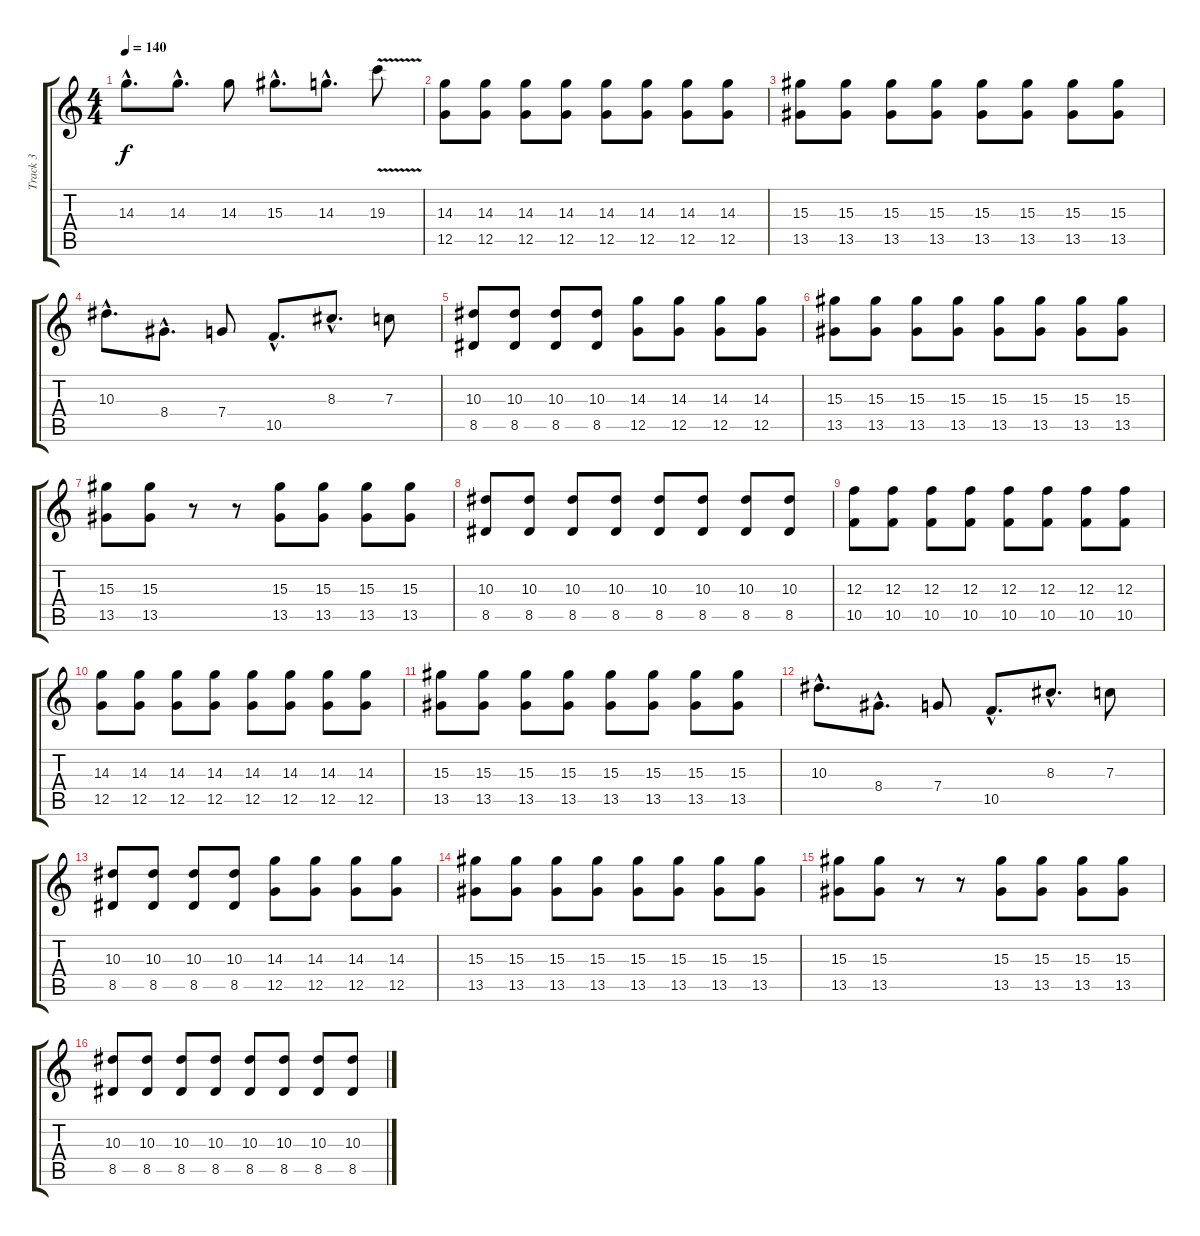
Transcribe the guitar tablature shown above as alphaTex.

\track ("Track 3" "Track 3") {instrument distortionguitar}
\staff {score tabs}
\tuning (D4 A3 F3 C3 G2 C2) {hide}
\ts (4 4)
\tempo 140
\clef g2
\ks c
14.3{hac}.8{d dy f} 14.3{hac}.8{d} 14.3.8 15.3{hac}.8{d} 14.3{hac}.8{d} 19.3{v}.8 |
(14.3 12.5).8 (14.3 12.5).8 (14.3 12.5).8 (14.3 12.5).8 (14.3 12.5).8 (14.3 12.5).8 (14.3 12.5).8 (14.3 12.5).8 |
(15.3 13.5).8 (15.3 13.5).8 (15.3 13.5).8 (15.3 13.5).8 (15.3 13.5).8 (15.3 13.5).8 (15.3 13.5).8 (15.3 13.5).8 |
10.3{hac}.8{d} 8.4{hac}.8{d} 7.4.8 10.5{hac}.8{d} 8.3{hac}.8{d} 7.3.8 |
(10.3 8.5).8 (10.3 8.5).8 (10.3 8.5).8 (10.3 8.5).8 (14.3 12.5).8 (14.3 12.5).8 (14.3 12.5).8 (14.3 12.5).8 |
(15.3 13.5).8 (15.3 13.5).8 (15.3 13.5).8 (15.3 13.5).8 (15.3 13.5).8 (15.3 13.5).8 (15.3 13.5).8 (15.3 13.5).8 |
(15.3 13.5).8 (15.3 13.5).8 r.8 r.8 (15.3 13.5).8 (15.3 13.5).8 (15.3 13.5).8 (15.3 13.5).8 |
(10.3 8.5).8 (10.3 8.5).8 (10.3 8.5).8 (10.3 8.5).8 (10.3 8.5).8 (10.3 8.5).8 (10.3 8.5).8 (10.3 8.5).8 |
(12.3 10.5).8 (12.3 10.5).8 (12.3 10.5).8 (12.3 10.5).8 (12.3 10.5).8 (12.3 10.5).8 (12.3 10.5).8 (12.3 10.5).8 |
(14.3 12.5).8 (14.3 12.5).8 (14.3 12.5).8 (14.3 12.5).8 (14.3 12.5).8 (14.3 12.5).8 (14.3 12.5).8 (14.3 12.5).8 |
(15.3 13.5).8 (15.3 13.5).8 (15.3 13.5).8 (15.3 13.5).8 (15.3 13.5).8 (15.3 13.5).8 (15.3 13.5).8 (15.3 13.5).8 |
10.3{hac}.8{d} 8.4{hac}.8{d} 7.4.8 10.5{hac}.8{d} 8.3{hac}.8{d} 7.3.8 |
(10.3 8.5).8 (10.3 8.5).8 (10.3 8.5).8 (10.3 8.5).8 (14.3 12.5).8 (14.3 12.5).8 (14.3 12.5).8 (14.3 12.5).8 |
(15.3 13.5).8 (15.3 13.5).8 (15.3 13.5).8 (15.3 13.5).8 (15.3 13.5).8 (15.3 13.5).8 (15.3 13.5).8 (15.3 13.5).8 |
(15.3 13.5).8 (15.3 13.5).8 r.8 r.8 (15.3 13.5).8 (15.3 13.5).8 (15.3 13.5).8 (15.3 13.5).8 |
(10.3 8.5).8 (10.3 8.5).8 (10.3 8.5).8 (10.3 8.5).8 (10.3 8.5).8 (10.3 8.5).8 (10.3 8.5).8 (10.3 8.5).8
